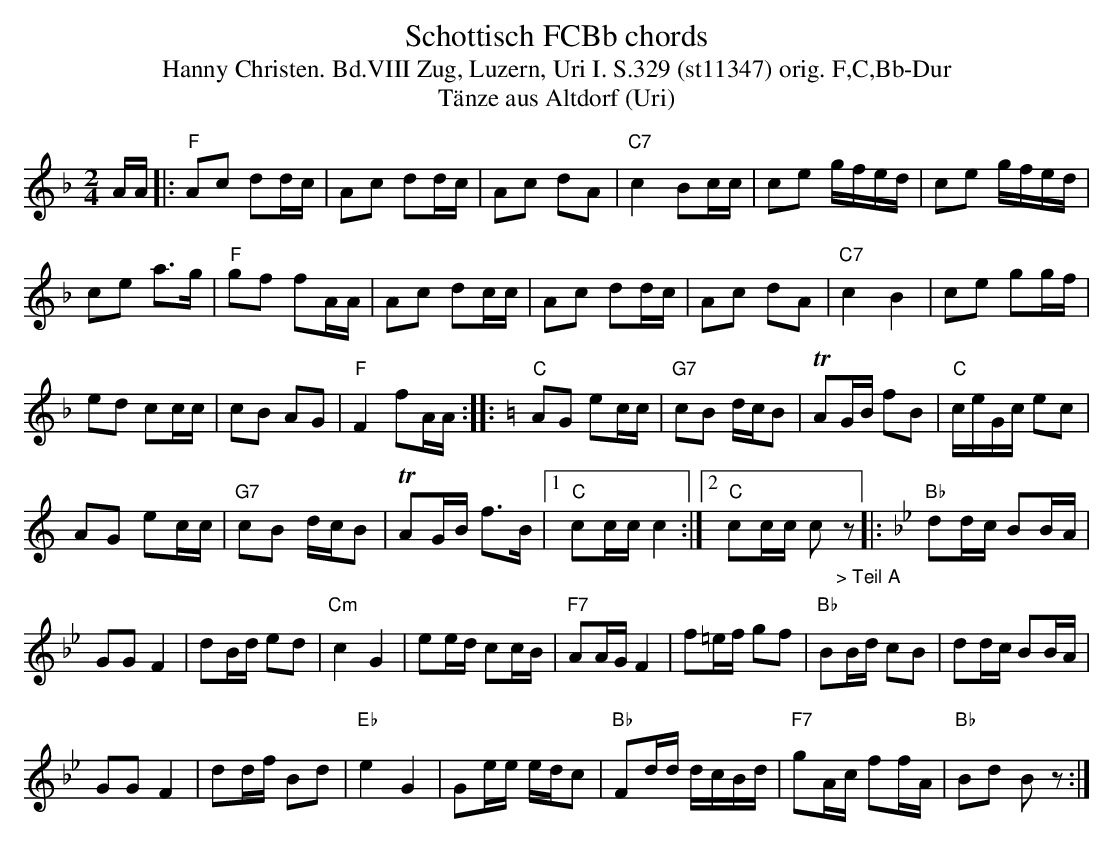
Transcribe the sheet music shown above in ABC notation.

X:1
T: Schottisch FCBb chords
T:Hanny Christen. Bd.VIII Zug, Luzern, Uri I. S.329 (st11347) orig. F,C,Bb-Dur
T: T\"anze aus Altdorf (Uri)
M:2/4
L:1/16
K:F %%MIDI gchordon
AA |: "F"A2c2 d2dc | A2c2 d2dc | A2c2 d2A2 | "C7"c4 B2cc | c2e2 gfed | c2e2 gfed |
c2e2 a3g | "F"g2f2 f2AA | A2c2 d2cc | A2c2 d2dc | A2c2 d2A2 | "C7"c4B4 | c2e2 g2gf |
e2d2 c2cc | c2B2 A2G2 | "F"F4 f2AA :: [K:C] "C"A2G2 e2cc | "G7"c2B2 dcB2 | TA2GB f2B2 | "C"ceGc e2c2 |
A2G2 e2cc | "G7"c2B2 dcB2 | TA2GB f3B |1 "C"c2cc c4 :|2 "C"c2cc c2"_> Teil A"z2 |: [K:Bb] "Bb"d2dc B2BA |
G2G2 F4 | d2Bd e2d2 | "Cm"c4G4 | e2ed c2cB | "F7"A2AG F4 | f2=ef g2f2 | "Bb"B2Bd c2B2 | d2dc B2BA |
G2G2 F4 | d2df B2d2 | "Eb"e4G4 | G2ee edc2 | "Bb"F2dd dcBd | "F7"g2Ac f2fA | "Bb"B2d2 B2z2 :|
